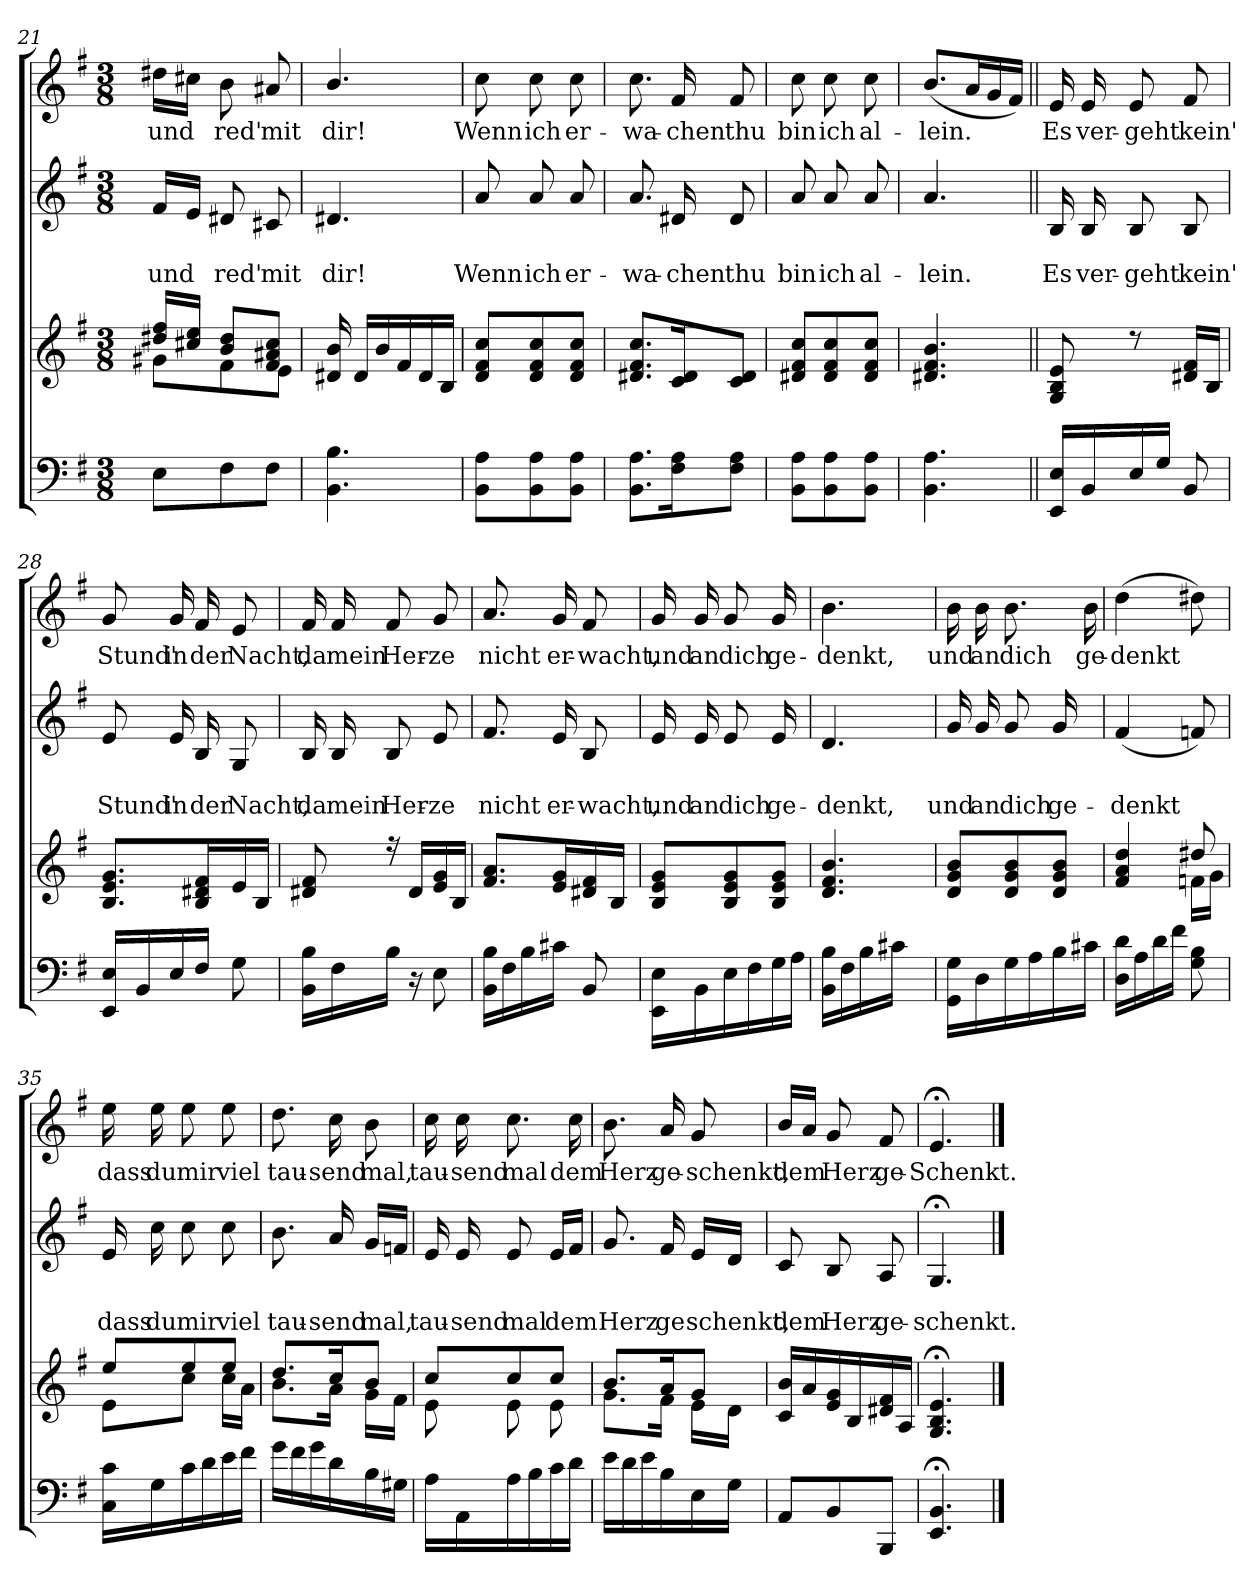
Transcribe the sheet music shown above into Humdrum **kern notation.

**kern	**kern	**kern	**text	**text	**kern	**text
*part4	*part3	*part2	*part2	*part2	*part1	*part1
*staff4	*staff3	*staff2	*staff2	*staff2	*staff1	*staff1
!!LO:LB:g=z
*clefF4	*clefG2	*clefG2	*	*	*clefG2	*
*k[f#]	*k[f#]	*k[f#]	*	*	*k[f#]	*
*G:	*G:	*G:	*	*	*G:	*
*M3/8	*M3/8	*M3/8	*	*	*M3/8	*
=21	=21	=21	=21	=21	=21	=21
*	*^	*	*	*	*	*
!	!	!	!	!	!LO:LY:b	!	!LO:LY:b
8E\L	16dd#X/ 16ff#/LL	8g#X\L	16f#/LL	.	und	16dd#X\LL	und
.	16cc#X/ 16ee/JJ	.	16e/JJ	.	.	16cc#X\JJ	.
!	!	!	!	!	!LO:LY:b	!	!LO:LY:b
8F#\	8b/ 8dd#/L	8f#\	8d#X/	.	red'	8b\	red'
!	!	!	!	!	!LO:LY:b	!	!LO:LY:b
8F#\J	8f#/ 8a#X/ 8cc#/J	8e\J	8c#X/	.	mit	8a#X/	mit
=22	=22	=22	=22	=22	=22	=22	=22
!	!	!	!	!	!LO:LY:b	!	!LO:LY:b
4.BB\ 4.B\	16d#X/ 16b/	4.ryy	4.d#X/	.	dir!	4.b/	dir!
.	16d#/LL	.	.	.	.	.	.
.	16b/	.	.	.	.	.	.
.	16f#/	.	.	.	.	.	.
.	16d#/	.	.	.	.	.	.
.	16B/JJ	.	.	.	.	.	.
=23	=23	=23	=23	=23	=23	=23	=23
!	!	!	!	!	!LO:LY:b	!	!LO:LY:b
8BB\ 8A\L	8d/ 8f#/ 8cc/L	4.ryy	8a/	.	Wenn	8cc\	Wenn
!	!	!	!	!	!LO:LY:b	!	!LO:LY:b
8BB\ 8A\	8d/ 8f#/ 8cc/	.	8a/	.	ich	8cc\	ich
!	!	!	!	!	!LO:LY:b	!	!LO:LY:b
8BB\ 8A\J	8d/ 8f#/ 8cc/J	.	8a/	.	er-	8cc\	er-
=24	=24	=24	=24	=24	=24	=24	=24
!	!	!	!	!	!LO:LY:b	!	!LO:LY:b
8.BB\ 8.A\L	8.d#X/ 8.f#/ 8.cc/L	4.ryy	8.a/	.	-wa-	8.cc\	-wa-
!	!	!	!	!	!LO:LY:b	!	!LO:LY:b
16F#\ 16A\k	16c/ 16d#/k	.	16d#X/	.	-chen	16f#/	-chen
!	!	!	!	!	!LO:LY:b	!	!LO:LY:b
8F#\ 8A\J	8c/ 8d#/J	.	8d#/	.	thu	8f#/	thu
=25	=25	=25	=25	=25	=25	=25	=25
!	!	!	!	!	!LO:LY:b	!	!LO:LY:b
8BB\ 8A\L	8d#X/ 8f#/ 8cc/L	4.ryy	8a/	.	bin	8cc\	bin
!	!	!	!	!	!LO:LY:b	!	!LO:LY:b
8BB\ 8A\	8d#/ 8f#/ 8cc/	.	8a/	.	ich	8cc\	ich
!	!	!	!	!	!LO:LY:b	!	!LO:LY:b
8BB\ 8A\J	8d#/ 8f#/ 8cc/J	.	8a/	.	al-	8cc\	al-
=26	=26	=26	=26	=26	=26	=26	=26
!	!	!	!	!	!LO:LY:b	!	!LO:LY:b
4.BB\ 4.A\	4.d#X/ 4.f#/ 4.b/	4.ryy	4.a/	.	-lein.	(<8.b/L	-lein.
.	.	.	.	.	.	16a/L	.
.	.	.	.	.	.	16g/	.
.	.	.	.	.	.	16f#/JJ)	.
!!LO:LB:g=z
=27||	=27||	=27||	=27||	=27||	=27||	=27||	=27||
!	!	!	!	!	!LO:LY:b	!	!LO:LY:b
16EE/ 16E/LL	8G/ 8B/ 8e/	4.ryy	16B/	.	Es	16e/	Es
!	!	!	!	!	!LO:LY:b	!	!LO:LY:b
16BB/	.	.	16B/	.	ver-	16e/	ver-
!	!	!	!	!	!LO:LY:b	!	!LO:LY:b
16E/	8r	.	8B/	.	-geht	8e/	-geht
16G/JJ	.	.	.	.	.	.	.
!	!	!	!	!	!LO:LY:b	!	!LO:LY:b
8BB/	16d#X/ 16f#/LL	.	8B/	.	kein'	8f#/	kein'
.	16B/JJ	.	.	.	.	.	.
=28	=28	=28	=28	=28	=28	=28	=28
!	!	!	!	!	!LO:LY:b	!	!LO:LY:b
16EE/ 16E/LL	8.B/ 8.e/ 8.g/L	4.ryy	8e/	.	Stund'	8g/	Stund'
16BB/	.	.	.	.	.	.	.
!	!	!	!	!	!LO:LY:b	!	!LO:LY:b
16E/	.	.	16e/	.	in	16g/	in
!	!	!	!	!	!LO:LY:b	!	!LO:LY:b
16F#/JJ	16B/ 16d#X/ 16f#/L	.	16B/	.	der	16f#/	der
!	!	!	!	!	!LO:LY:b	!	!LO:LY:b
8G\	16e/	.	8G/	.	Nacht,	8e/	Nacht,
.	16B/JJ	.	.	.	.	.	.
=29	=29	=29	=29	=29	=29	=29	=29
!	!	!	!	!	!LO:LY:b	!	!LO:LY:b
16BB\ 16B\LL	8d#X/ 8f#/	4.ryy	16B/	.	da	16f#/	da
!	!	!	!	!	!LO:LY:b	!	!LO:LY:b
16F#\	.	.	16B/	.	mein	16f#/	mein
!	!	!	!	!	!LO:LY:b	!	!LO:LY:b
16B\JJ	16r	.	8B/	.	Her-	8f#/	Her-
16r	16d#/LL	.	.	.	.	.	.
!	!	!	!	!	!LO:LY:b	!	!LO:LY:b
8E\	16e/ 16g/	.	8e/	.	-ze	8g/	-ze
.	16B/JJ	.	.	.	.	.	.
=30	=30	=30	=30	=30	=30	=30	=30
!	!	!	!	!	!LO:LY:b	!	!LO:LY:b
16BB\ 16B\LL	8.f#/ 8.a/L	4.ryy	8.f#/	.	nicht	8.a/	nicht
16F#\	.	.	.	.	.	.	.
16B\	.	.	.	.	.	.	.
!	!	!	!	!	!LO:LY:b	!	!LO:LY:b
16c#X\JJ	16e/ 16g/L	.	16e/	.	er-	16g/	er-
!	!	!	!	!	!LO:LY:b	!	!LO:LY:b
8BB/	16d#X/ 16f#/	.	8B/	.	-wacht,	8f#/	-wacht,
.	16B/JJ	.	.	.	.	.	.
=31	=31	=31	=31	=31	=31	=31	=31
!	!	!	!	!	!LO:LY:b	!	!LO:LY:b
16EE\ 16E\LL	8B/ 8e/ 8g/L	4.ryy	16e/	.	und	16g/	und
!	!	!	!	!	!LO:LY:b	!	!LO:LY:b
16BB\	.	.	16e/	.	an	16g/	an
!	!	!	!	!	!LO:LY:b	!	!LO:LY:b
16E\	8B/ 8e/ 8g/	.	8e/	.	dich	8g/	dich
16F#\	.	.	.	.	.	.	.
!	!	!	!	!	!LO:LY:b	!	!LO:LY:b
16G\	8B/ 8e/ 8g/J	.	16e/	.	ge-	16g/	ge-
16A\JJ	.	.	16ryy	.	.	16ryy	.
!!LO:PB:g=z
=32	=32	=32	=32	=32	=32	=32	=32
!	!	!	!	!	!LO:LY:b	!	!LO:LY:b
16BB\ 16B\LL	4.d/ 4.f#/ 4.b/	4.ryy	4.d/	.	-denkt,	4.b\	-denkt,
16F#\	.	.	.	.	.	.	.
16B\	.	.	.	.	.	.	.
16c#X\JJ	.	.	.	.	.	.	.
8ryy	.	.	.	.	.	.	.
=33	=33	=33	=33	=33	=33	=33	=33
!	!	!	!	!	!LO:LY:b	!	!LO:LY:b
16GG\ 16G\LL	8d/ 8g/ 8b/L	4.ryy	16g/	.	und	16b\	und
!	!	!	!	!	!LO:LY:b	!	!LO:LY:b
16D\	.	.	16g/	.	an	16b\	an
!	!	!	!	!	!LO:LY:b	!	!LO:LY:b
16G\	8d/ 8g/ 8b/	.	8g/	.	dich	8.b\	dich
16A\	.	.	.	.	.	.	.
!	!	!	!	!	!LO:LY:b	!	!
16B\	8d/ 8g/ 8b/J	.	16g/	.	ge-	.	.
!	!	!	!	!	!	!	!LO:LY:b
16c#X\JJ	.	.	16ryy	.	.	16b\	ge-
=34	=34	=34	=34	=34	=34	=34	=34
!	!	!	!	!	!LO:LY:b	!	!LO:LY:b
16D\ 16d\LL	4f#/ 4a/ 4dd/	4ryy	(<4f#/	.	-denkt	(>4dd\	-denkt
16A\	.	.	.	.	.	.	.
16d\	.	.	.	.	.	.	.
16f#\JJ	.	.	.	.	.	.	.
8G\ 8B\	8dd#X/	16fn\LL	8fn/)	.	.	8dd#X\)	.
.	.	16g\JJ	.	.	.	.	.
=35	=35	=35	=35	=35	=35	=35	=35
!	!	!	!	!	!LO:LY:b	!	!LO:LY:b
16C\ 16c\LL	8ee/L	8e\L	16e/	.	dass	16ee\	dass
!	!	!	!	!	!LO:LY:b	!	!LO:LY:b
16G\	.	.	16cc\	.	du	16ee\	du
!	!	!	!	!	!LO:LY:b	!	!LO:LY:b
16c\	8ee/	8cc\J	8cc\	.	mir	8ee\	mir
16d\	.	.	.	.	.	.	.
!	!	!	!	!	!LO:LY:b	!	!LO:LY:b
16e\	8ee/J	16cc\LL	8cc\	.	viel	8ee\	viel
16f#\JJ	.	16a\JJ	.	.	.	.	.
=36	=36	=36	=36	=36	=36	=36	=36
!	!	!	!	!	!LO:LY:b	!	!LO:LY:b
16g\LL	8.dd/L	8.b\L	8.b\	.	tau-	8.dd\	tau-
16f#\	.	.	.	.	.	.	.
16g\	.	.	.	.	.	.	.
!	!	!	!	!	!LO:LY:b	!	!LO:LY:b
16d\	16cc/k	16a\Jk	16a/	.	-send	16cc\	-send
!	!	!	!	!	!LO:LY:b	!	!LO:LY:b
16B\	8b/J	16g\LL	16g/LL	.	mal,	8b\	mal,
16G#X\JJ	.	16f#\JJ	16fn/JJ	.	.	.	.
!!LO:LB:g=z
=37	=37	=37	=37	=37	=37	=37	=37
!	!	!	!	!	!LO:LY:b	!	!LO:LY:b
16A\LL	8cc/L	8e\	16e/	.	tau-	16cc\	tau-
!	!	!	!	!	!LO:LY:b	!	!LO:LY:b
16AA\	.	.	16e/	.	-send	16cc\	-send
!	!	!	!	!	!LO:LY:b	!	!LO:LY:b
16A\	8cc/	8e\	8e/	.	mal	8.cc\	mal
16B\	.	.	.	.	.	.	.
!	!	!	!	!	!LO:LY:b	!	!
16c\	8cc/J	8e\	16e/LL	.	dem	.	.
!	!	!	!	!	!	!	!LO:LY:b
16d\JJ	.	.	16f#/JJ	.	.	16cc\	dem
=38	=38	=38	=38	=38	=38	=38	=38
!	!	!	!	!	!LO:LY:b	!	!LO:LY:b
16e\LL	8.b/L	8.g\L	8.g/	.	Herz	8.b\	Herz
16d\	.	.	.	.	.	.	.
16e\	.	.	.	.	.	.	.
!	!	!	!	!	!LO:LY:b	!	!LO:LY:b
16B\	16a/k	16f#\Jk	16f#/	.	ge	16a/	ge-
!	!	!	!	!	!LO:LY:b	!	!LO:LY:b
16E\	8g/J	16e\LL	16e/LL	.	schenkt,	8g/	-schenkt,
16G\JJ	.	16d\JJ	16d/JJ	.	.	.	.
=39	=39	=39	=39	=39	=39	=39	=39
!	!	!	!	!	!LO:LY:b	!	!LO:LY:b
8AA/L	16c/ 16b/LL	4.ryy	8c/	.	dem	16b/LL	dem
.	16a/	.	.	.	.	16a/JJ	.
!	!	!	!	!	!LO:LY:b	!	!LO:LY:b
8BB/	16e/ 16g/	.	8B/	.	Herz	8g/	Herz
.	16B/	.	.	.	.	.	.
!	!	!	!	!	!LO:LY:b	!	!LO:LY:b
8BBB/J	16d#X/ 16f#/	.	8A/	.	ge-	8f#/	ge-
.	16A/JJ	.	.	.	.	.	.
=40	=40	=40	=40	=40	=40	=40	=40
!	!	!	!	!	!LO:LY:b	!	!LO:LY:b
4.EE/;< 4.BB/;<	4.G/;< 4.B/;< 4.e/;<	4.ryy	4.G;</	.	-schenkt.	4.e;</	-Schenkt.
*	*v	*v	*	*	*	*	*
==	==	==	==	==	==	==
*-	*-	*-	*-	*-	*-	*-
